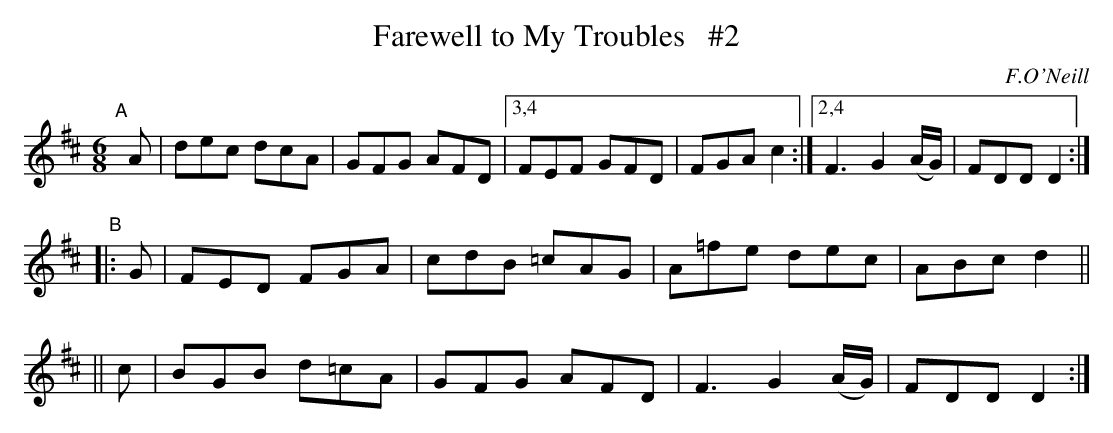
X:1
T: Farewell to My Troubles   #2
O: F.O'Neill
M: 6/8
L: 1/8
K: D
"^A"[|] A \
| dec dcA | GFG AFD |[3,4 FEF GFD | FGA c2 :|[2,4 F3 G2(A/G/) | FDD D2 :|
"^B"\
|: G | FED FGA | cdB =cAG | A=fe dec | ABc d2 ||
|| c | BGB d=cA | GFG AFD | F3 G2(A/G/) | FDD D2 :|
